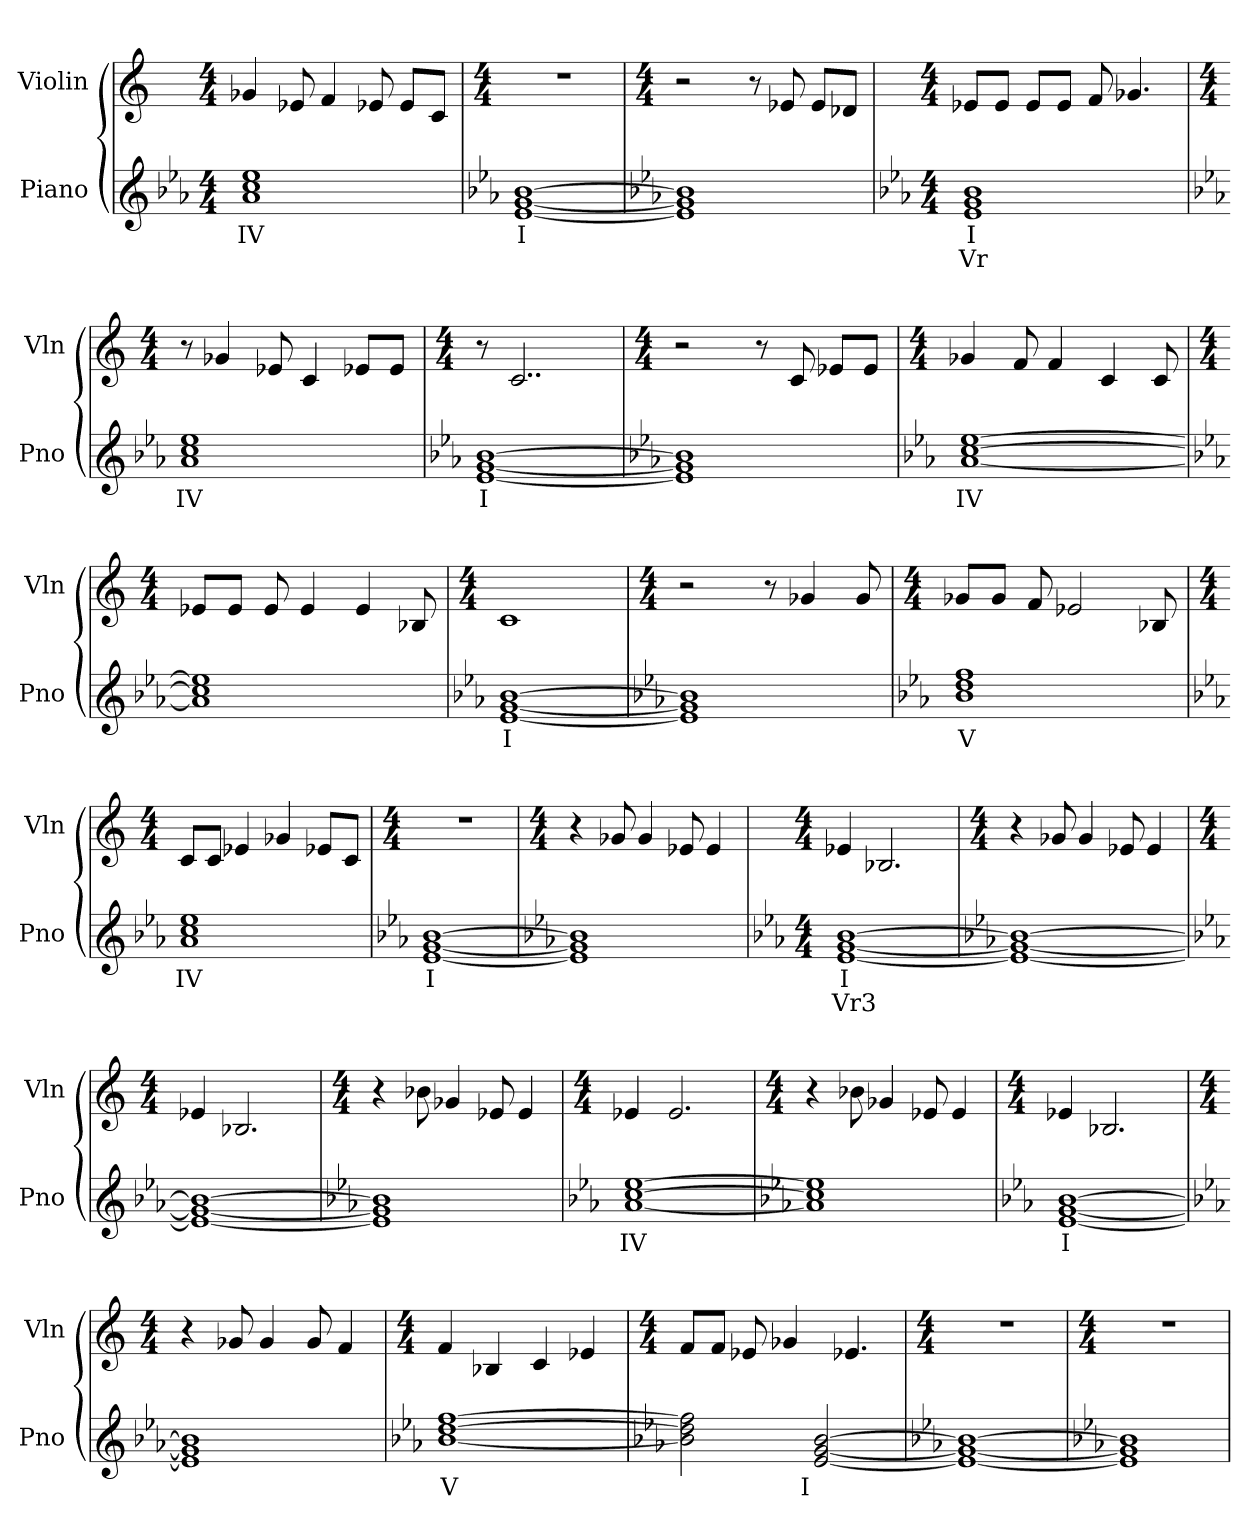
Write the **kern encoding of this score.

**kern	**text	**text	**kern
*part2	*part2	*part2	*part1
*staff2	*staff2	*staff2	*staff1
*I"Piano	*	*	*I"Violin
*I'Pno	*	*	*I'Vln
*k[b-e-a-]	*	*	*
*E-:	*	*	*
*M4/4	*	*	*M4/4
=	=	=	=
1a- 1cc 1ee-	IV	.	4g-X
.	.	.	8e-X
.	.	.	4f
.	.	.	8e-X
.	.	.	8e-L
.	.	.	8cJ
=	=	=	=
*k[b-e-a-]	*	*	*
*E-:	*	*	*
*	*	*	*M4/4
[1e- [1g [1b-	I	.	1r
=	=	=	=
*k[b-e-a-]	*	*	*
*E-:	*	*	*
*	*	*	*M4/4
1e-] 1g] 1b-]	.	.	2r
.	.	.	8r
.	.	.	8e-X
.	.	.	8e-L
.	.	.	8d-XJ
=	=	=	=
*k[b-e-a-]	*	*	*
*E-:	*	*	*
*M4/4	*	*	*M4/4
1e- 1g 1b-	I	Vr	8e-XL
.	.	.	8e-J
.	.	.	8e-L
.	.	.	8e-J
.	.	.	8f
.	.	.	4.g-X
=	=	=	=
*k[b-e-a-]	*	*	*
*E-:	*	*	*
*	*	*	*M4/4
1a- 1cc 1ee-	IV	.	8r
.	.	.	4g-X
.	.	.	8e-X
.	.	.	4c
.	.	.	8e-XL
.	.	.	8e-J
=	=	=	=
*k[b-e-a-]	*	*	*
*E-:	*	*	*
*	*	*	*M4/4
[1e- [1g [1b-	I	.	8r
.	.	.	2..c
=	=	=	=
*k[b-e-a-]	*	*	*
*E-:	*	*	*
*	*	*	*M4/4
1e-] 1g] 1b-]	.	.	2r
.	.	.	8r
.	.	.	8c
.	.	.	8e-XL
.	.	.	8e-J
=	=	=	=
*k[b-e-a-]	*	*	*
*E-:	*	*	*
*	*	*	*M4/4
[1a- [1cc [1ee-	IV	.	4g-X
.	.	.	8f
.	.	.	4f
.	.	.	4c
.	.	.	8c
=	=	=	=
*k[b-e-a-]	*	*	*
*E-:	*	*	*
*	*	*	*M4/4
1a-] 1cc] 1ee-]	.	.	8e-XL
.	.	.	8e-J
.	.	.	8e-
.	.	.	4e-
.	.	.	4e-
.	.	.	8B-X
=	=	=	=
*k[b-e-a-]	*	*	*
*E-:	*	*	*
*	*	*	*M4/4
[1e- [1g [1b-	I	.	1c
=	=	=	=
*k[b-e-a-]	*	*	*
*E-:	*	*	*
*	*	*	*M4/4
1e-] 1g] 1b-]	.	.	2r
.	.	.	8r
.	.	.	4g-X
.	.	.	8g-
=	=	=	=
*k[b-e-a-]	*	*	*
*E-:	*	*	*
*	*	*	*M4/4
1b- 1dd 1ff	V	.	8g-XL
.	.	.	8g-J
.	.	.	8f
.	.	.	2e-X
.	.	.	8B-X
=	=	=	=
*k[b-e-a-]	*	*	*
*E-:	*	*	*
*	*	*	*M4/4
1a- 1cc 1ee-	IV	.	8cL
.	.	.	8cJ
.	.	.	4e-X
.	.	.	4g-X
.	.	.	8e-XL
.	.	.	8cJ
=	=	=	=
*k[b-e-a-]	*	*	*
*E-:	*	*	*
*	*	*	*M4/4
[1e- [1g [1b-	I	.	1r
=	=	=	=
*k[b-e-a-]	*	*	*
*E-:	*	*	*
*	*	*	*M4/4
1e-] 1g] 1b-]	.	.	4r
.	.	.	8g-X
.	.	.	4g-
.	.	.	8e-X
.	.	.	4e-
=	=	=	=
*k[b-e-a-]	*	*	*
*E-:	*	*	*
*M4/4	*	*	*M4/4
[1e- [1g [1b-	I	Vr3	4e-X
.	.	.	2.B-X
=	=	=	=
*k[b-e-a-]	*	*	*
*E-:	*	*	*
*	*	*	*M4/4
1e-_ 1g_ 1b-_	.	.	4r
.	.	.	8g-X
.	.	.	4g-
.	.	.	8e-X
.	.	.	4e-
=	=	=	=
*k[b-e-a-]	*	*	*
*E-:	*	*	*
*	*	*	*M4/4
1e-_ 1g_ 1b-_	.	.	4e-X
.	.	.	2.B-X
=	=	=	=
*k[b-e-a-]	*	*	*
*E-:	*	*	*
*	*	*	*M4/4
1e-] 1g] 1b-]	.	.	4r
.	.	.	8b-X
.	.	.	4g-X
.	.	.	8e-X
.	.	.	4e-
=	=	=	=
*k[b-e-a-]	*	*	*
*E-:	*	*	*
*	*	*	*M4/4
[1a- [1cc [1ee-	IV	.	4e-X
.	.	.	2.e-
=	=	=	=
*k[b-e-a-]	*	*	*
*E-:	*	*	*
*	*	*	*M4/4
1a-] 1cc] 1ee-]	.	.	4r
.	.	.	8b-X
.	.	.	4g-X
.	.	.	8e-X
.	.	.	4e-
=	=	=	=
*k[b-e-a-]	*	*	*
*E-:	*	*	*
*	*	*	*M4/4
[1e- [1g [1b-	I	.	4e-X
.	.	.	2.B-X
=	=	=	=
*k[b-e-a-]	*	*	*
*E-:	*	*	*
*	*	*	*M4/4
1e-] 1g] 1b-]	.	.	4r
.	.	.	8g-X
.	.	.	4g-
.	.	.	8g-
.	.	.	4f
=	=	=	=
*k[b-e-a-]	*	*	*
*E-:	*	*	*
*	*	*	*M4/4
[1b- [1dd [1ff	V	.	4f
.	.	.	4B-X
.	.	.	4c
.	.	.	4e-X
=	=	=	=
*k[b-e-a-]	*	*	*
*E-:	*	*	*
*	*	*	*M4/4
2b-] 2dd] 2ff]	.	.	8fL
.	.	.	8fJ
.	.	.	8e-X
.	.	.	4g-X
[2e- [2g [2b-	I	.	.
.	.	.	4.e-X
=	=	=	=
*k[b-e-a-]	*	*	*
*E-:	*	*	*
*	*	*	*M4/4
1e-_ 1g_ 1b-_	.	.	1r
=	=	=	=
*k[b-e-a-]	*	*	*
*E-:	*	*	*
*	*	*	*M4/4
1e-] 1g] 1b-]	.	.	1r
=	=	=	=
*-	*-	*-	*-
